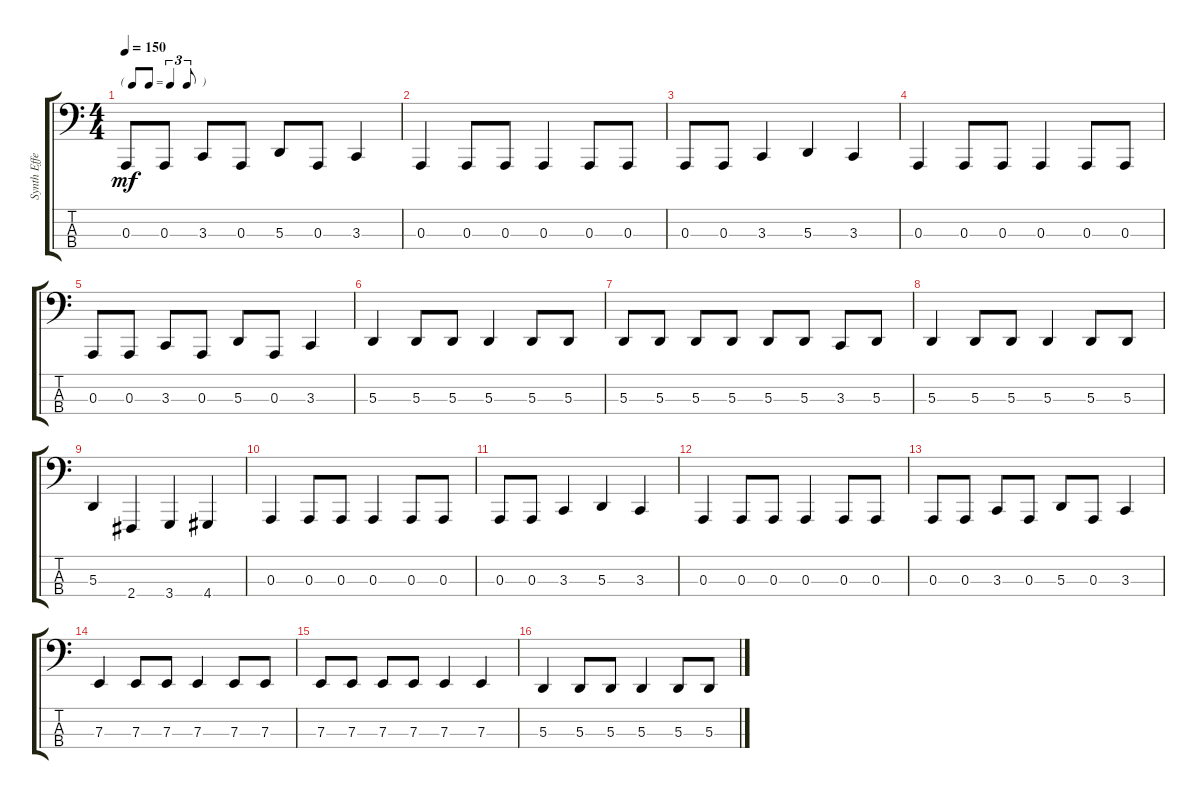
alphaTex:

\track ("Synth Effect (Octave Lower)" "Synth Effe") {instrument synthbass2}
\staff {score tabs}
\tuning (G1 D1 A0 E0) {hide}
\ts (4 4)
\tf triplet8th
\tempo 150
\clef f4
\ks c
0.3.8{dy mf} 0.3.8 3.3.8 0.3.8 5.3.8 0.3.8 3.3.4 |
0.3.4 0.3.8 0.3.8 0.3.4 0.3.8 0.3.8 |
0.3.8 0.3.8 3.3.4 5.3.4 3.3.4 |
0.3.4 0.3.8 0.3.8 0.3.4 0.3.8 0.3.8 |
0.3.8 0.3.8 3.3.8 0.3.8 5.3.8 0.3.8 3.3.4 |
5.3.4 5.3.8 5.3.8 5.3.4 5.3.8 5.3.8 |
5.3.8 5.3.8 5.3.8 5.3.8 5.3.8 5.3.8 3.3.8 5.3.8 |
5.3.4 5.3.8 5.3.8 5.3.4 5.3.8 5.3.8 |
5.3.4 2.4.4 3.4.4 4.4.4 |
0.3.4 0.3.8 0.3.8 0.3.4 0.3.8 0.3.8 |
0.3.8 0.3.8 3.3.4 5.3.4 3.3.4 |
0.3.4 0.3.8 0.3.8 0.3.4 0.3.8 0.3.8 |
0.3.8 0.3.8 3.3.8 0.3.8 5.3.8 0.3.8 3.3.4 |
7.3.4 7.3.8 7.3.8 7.3.4 7.3.8 7.3.8 |
7.3.8 7.3.8 7.3.8 7.3.8 7.3.4 7.3.4 |
5.3.4 5.3.8 5.3.8 5.3.4 5.3.8 5.3.8
